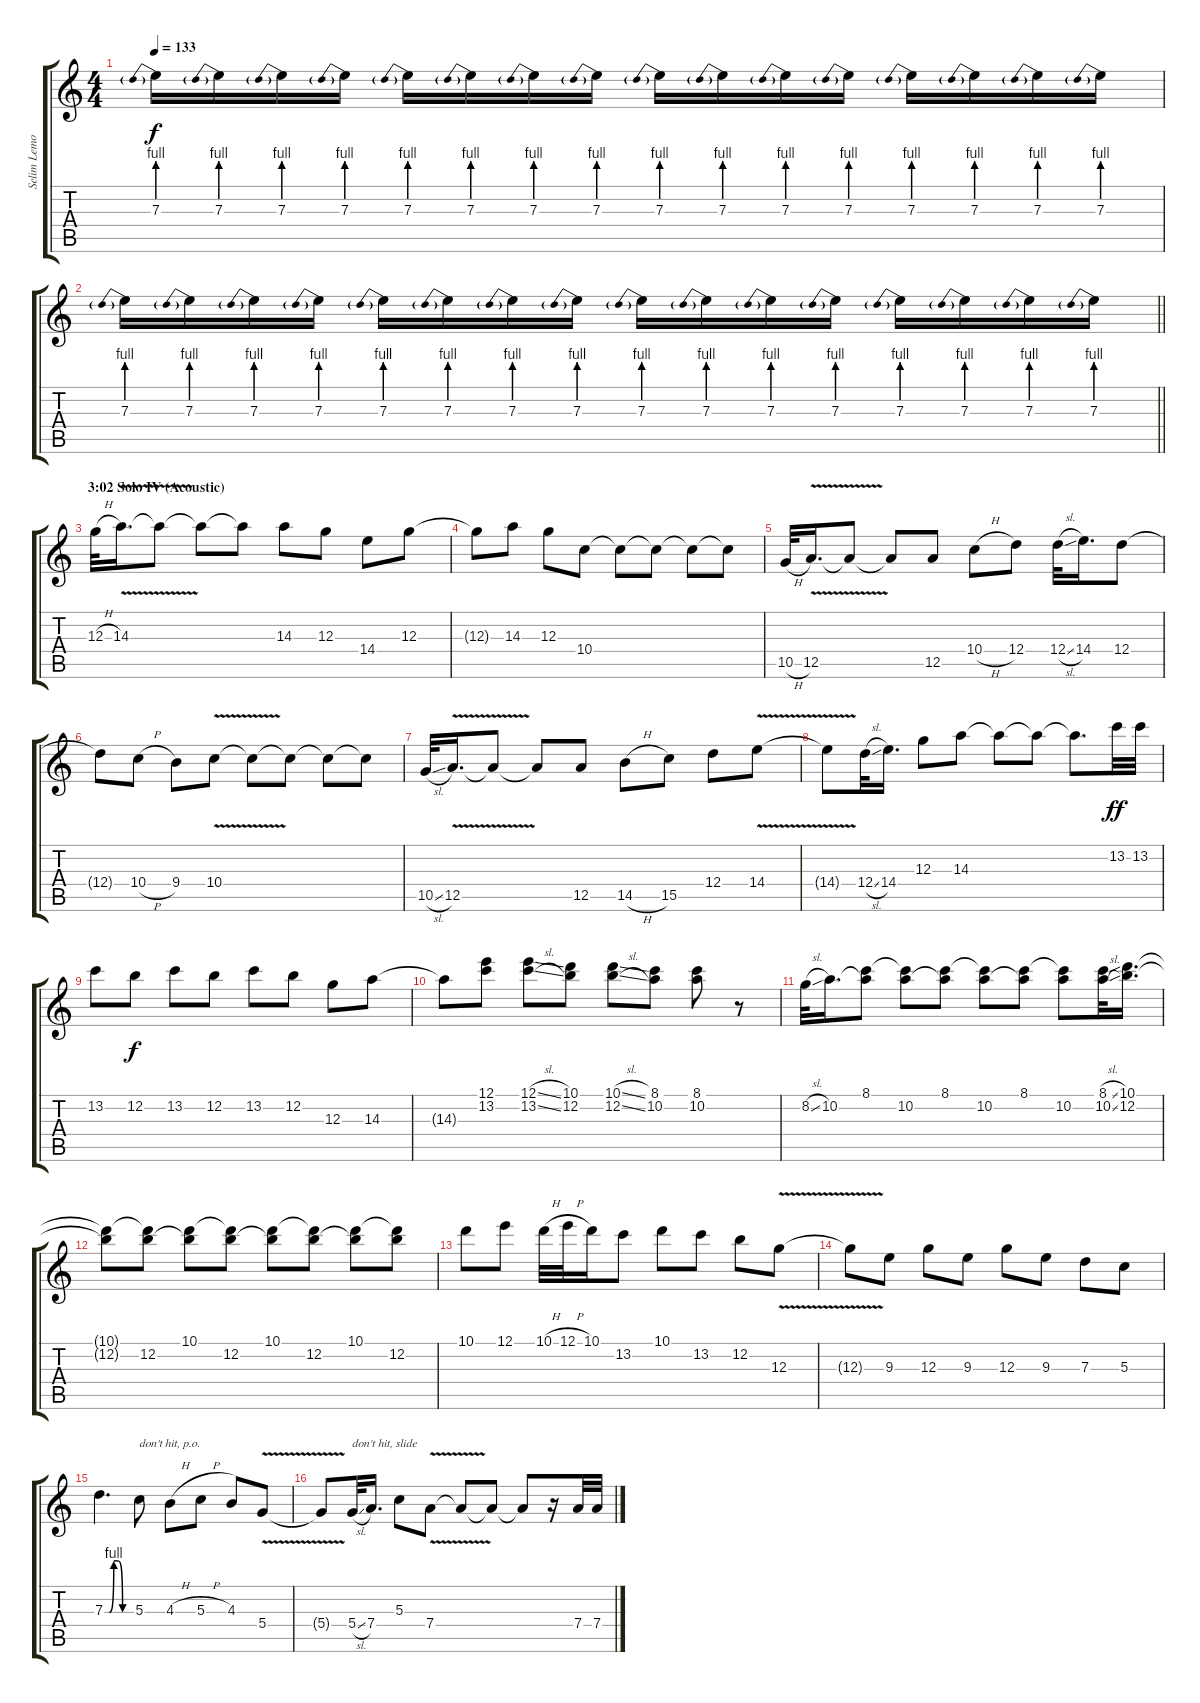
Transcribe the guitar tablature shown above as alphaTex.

\track ("Selim Lemouchi (Lead Guitar)" "Selim Lemo") {instrument distortionguitar}
\staff {score tabs}
\tuning (E4 B3 G3 D3 A2 E2) {hide}
\ts (4 4)
\tempo 133
\clef g2
\ks c
7.3{be (prebend 0 4 60 4)}.16{dy f} 7.3{be (prebend 0 4 60 4)}.16 7.3{be (prebend 0 4 60 4)}.16 7.3{be (prebend 0 4 60 4)}.16 7.3{be (prebend 0 4 60 4)}.16 7.3{be (prebend 0 4 60 4)}.16 7.3{be (prebend 0 4 60 4)}.16 7.3{be (prebend 0 4 60 4)}.16 7.3{be (prebend 0 4 60 4)}.16 7.3{be (prebend 0 4 60 4)}.16 7.3{be (prebend 0 4 60 4)}.16 7.3{be (prebend 0 4 60 4)}.16 7.3{be (prebend 0 4 60 4)}.16 7.3{be (prebend 0 4 60 4)}.16 7.3{be (prebend 0 4 60 4)}.16 7.3{be (prebend 0 4 60 4)}.16 |
\barLineRight lightlight
7.3{be (prebend 0 4 60 4)}.16 7.3{be (prebend 0 4 60 4)}.16 7.3{be (prebend 0 4 60 4)}.16 7.3{be (prebend 0 4 60 4)}.16 7.3{be (prebend 0 4 60 4)}.16 7.3{be (prebend 0 4 60 4)}.16 7.3{be (prebend 0 4 60 4)}.16 7.3{be (prebend 0 4 60 4)}.16 7.3{be (prebend 0 4 60 4)}.16 7.3{be (prebend 0 4 60 4)}.16 7.3{be (prebend 0 4 60 4)}.16 7.3{be (prebend 0 4 60 4)}.16 7.3{be (prebend 0 4 60 4)}.16 7.3{be (prebend 0 4 60 4)}.16 7.3{be (prebend 0 4 60 4)}.16 7.3{be (prebend 0 4 60 4)}.16 |
\section ("" "3:02 Solo IV (Acoustic)")
12.3{h}.32{volume 16 instrument acousticguitarsteel} 14.3{v}.16{d} 14.3{t}.8 14.3{t}.8 14.3{t}.8 14.3.8 12.3.8 14.4.8 12.3.8 |
12.3{t}.8 14.3.8 12.3.8 10.4.8 10.4{t}.8 10.4{t}.8 10.4{t}.8 10.4{t}.8 |
10.5{h}.32 12.5{v}.16{d} 12.5{t}.8 12.5{t}.8 12.5.8 10.4{h}.8 12.4.8 12.4{sl}.32 14.4.16{d} 12.4.8 |
12.4{t}.8 10.4{h}.8 9.4.8 10.4{v}.8 10.4{t}.8 10.4{t}.8 10.4{t}.8 10.4{t}.8 |
10.5{sl}.32 12.5{v}.16{d} 12.5{t}.8 12.5{t}.8 12.5.8 14.5{h}.8 15.5.8 12.4.8 14.4{v}.8 |
14.4{t}.8 12.4{sl}.32 14.4.16{d} 12.3.8 14.3.8 14.3{t}.8 14.3{t}.8 14.3{t}.8{d} 13.2.32{dy ff} 13.2.32 |
13.2.8 12.2.8{dy f} 13.2.8 12.2.8 13.2.8 12.2.8 12.3.8 14.3.8 |
14.3{t}.8 (12.1 13.2).8 (12.1{sl} 13.2{sl}).8 (10.1 12.2).8 (10.1{sl} 12.2{sl}).8 (8.1 10.2).8 (8.1 10.2).8 r.8 |
8.2{sl}.32 10.2.16{d} (8.1 10.2{t}).8 (8.1{t} 10.2).8 (8.1 10.2{t}).8 (8.1{t} 10.2).8 (8.1 10.2{t}).8 (8.1{t} 10.2).8 (8.1{sl} 10.2{sl}).32 (10.1 12.2).16{d} |
(10.1{t} 12.2{t}).8 (10.1{t} 12.2).8 (10.1 12.2{t}).8 (10.1{t} 12.2).8 (10.1 12.2{t}).8 (10.1{t} 12.2).8 (10.1 12.2{t}).8 (10.1{t} 12.2).8 |
10.1.8 12.1.8 10.1{h}.32 12.1{h}.32 10.1.16 13.2.8 10.1.8 13.2.8 12.2.8 12.3{v}.8 |
12.3{t}.8 9.3.8 12.3.8 9.3.8 12.3.8 9.3.8 7.3.8 5.3.8 |
7.3{be (custom 0 0 10 0 20 4 30 4 40 0 60 0)}.4{d} 5.3.8{txt "don't hit, p.o."} 4.3{h}.8 5.3{h}.8 4.3.8 5.4{v}.8 |
5.4{t}.8 5.4{sl}.32{txt "don't hit, slide"} 7.4.16{d} 5.3.8 7.4{v}.8 7.4{t}.8 7.4{t}.8 7.4{t}.8 r.16 7.4.32 7.4.32
